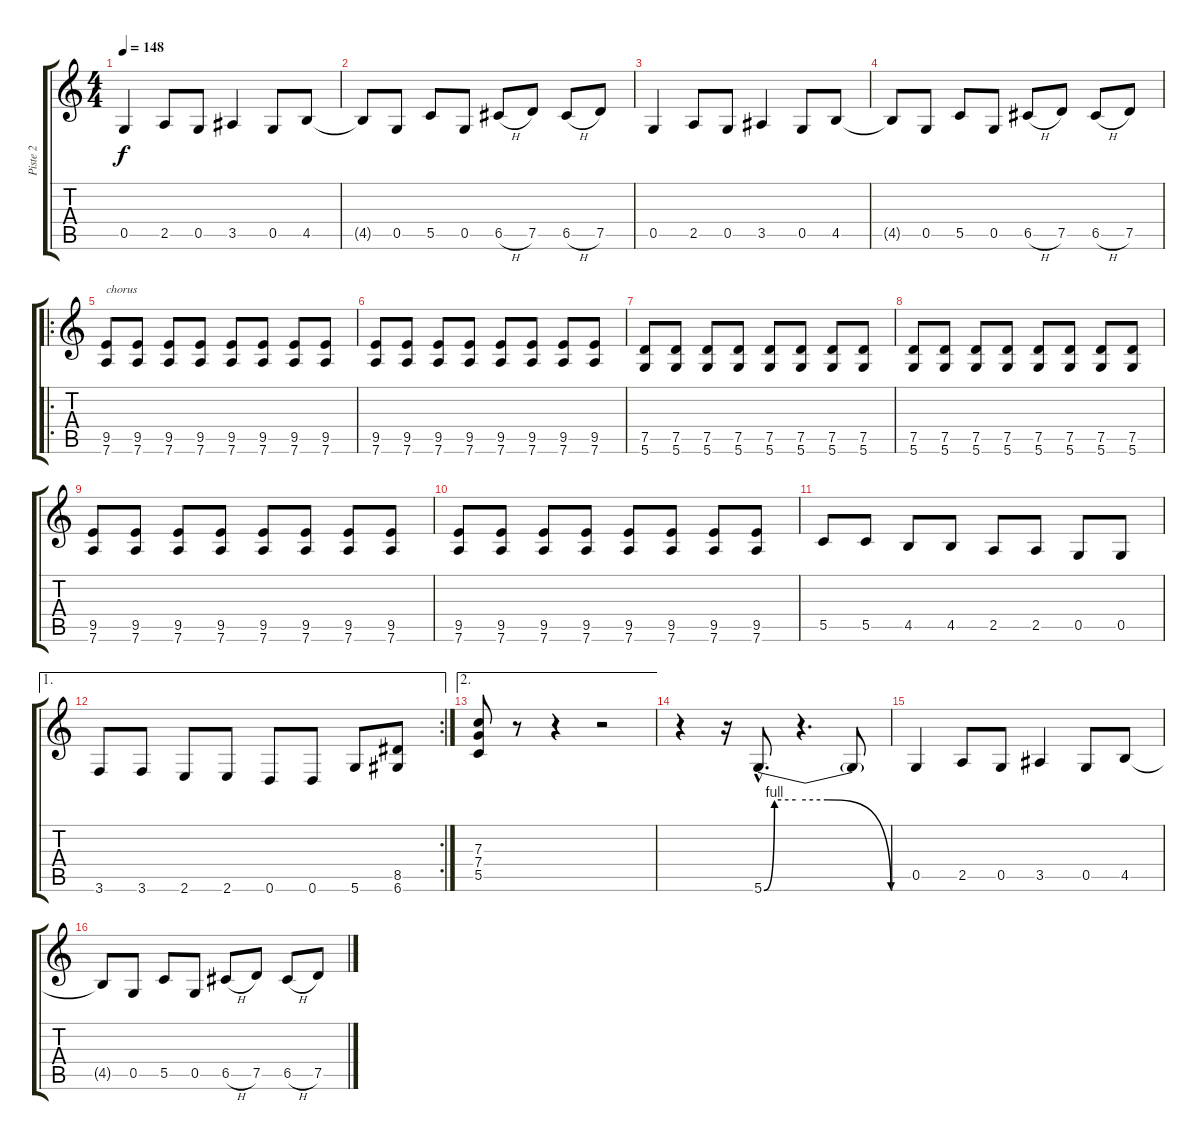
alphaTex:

\track ("Piste 2" "Piste 2") {instrument distortionguitar}
\staff {score tabs}
\tuning (D4 A3 F3 C3 G2 D2) {hide}
\ts (4 4)
\tempo 148
\clef g2
\ks c
0.5.4{dy f} 2.5.8 0.5.8 3.5.4 0.5.8 4.5.8 |
4.5{t}.8 0.5.8 5.5.8 0.5.8 6.5{h}.8 7.5.8 6.5{h}.8 7.5.8 |
0.5.4 2.5.8 0.5.8 3.5.4 0.5.8 4.5.8 |
4.5{t}.8 0.5.8 5.5.8 0.5.8 6.5{h}.8 7.5.8 6.5{h}.8 7.5.8 |
\ro
(9.5 7.6).8{txt "chorus"} (9.5 7.6).8 (9.5 7.6).8 (9.5 7.6).8 (9.5 7.6).8 (9.5 7.6).8 (9.5 7.6).8 (9.5 7.6).8 |
(9.5 7.6).8 (9.5 7.6).8 (9.5 7.6).8 (9.5 7.6).8 (9.5 7.6).8 (9.5 7.6).8 (9.5 7.6).8 (9.5 7.6).8 |
(7.5 5.6).8 (7.5 5.6).8 (7.5 5.6).8 (7.5 5.6).8 (7.5 5.6).8 (7.5 5.6).8 (7.5 5.6).8 (7.5 5.6).8 |
(7.5 5.6).8 (7.5 5.6).8 (7.5 5.6).8 (7.5 5.6).8 (7.5 5.6).8 (7.5 5.6).8 (7.5 5.6).8 (7.5 5.6).8 |
(9.5 7.6).8 (9.5 7.6).8 (9.5 7.6).8 (9.5 7.6).8 (9.5 7.6).8 (9.5 7.6).8 (9.5 7.6).8 (9.5 7.6).8 |
(9.5 7.6).8 (9.5 7.6).8 (9.5 7.6).8 (9.5 7.6).8 (9.5 7.6).8 (9.5 7.6).8 (9.5 7.6).8 (9.5 7.6).8 |
5.5.8 5.5.8 4.5.8 4.5.8 2.5.8 2.5.8 0.5.8 0.5.8 |
\ae 1
\rc 2
3.6.8 3.6.8 2.6.8 2.6.8 0.6.8 0.6.8 5.6.8 (8.5 6.6).8 |
\ae 2
(7.3 7.4 5.5).8 r.8 r.4 r.2 |
r.4 r.16 5.6{be (custom 0 0 5 4 15 4 30 4 60 0) hac}.8{d} r.4{d} 5.6{t}.8 |
0.5.4 2.5.8 0.5.8 3.5.4 0.5.8 4.5.8 |
4.5{t}.8 0.5.8 5.5.8 0.5.8 6.5{h}.8 7.5.8 6.5{h}.8 7.5.8
